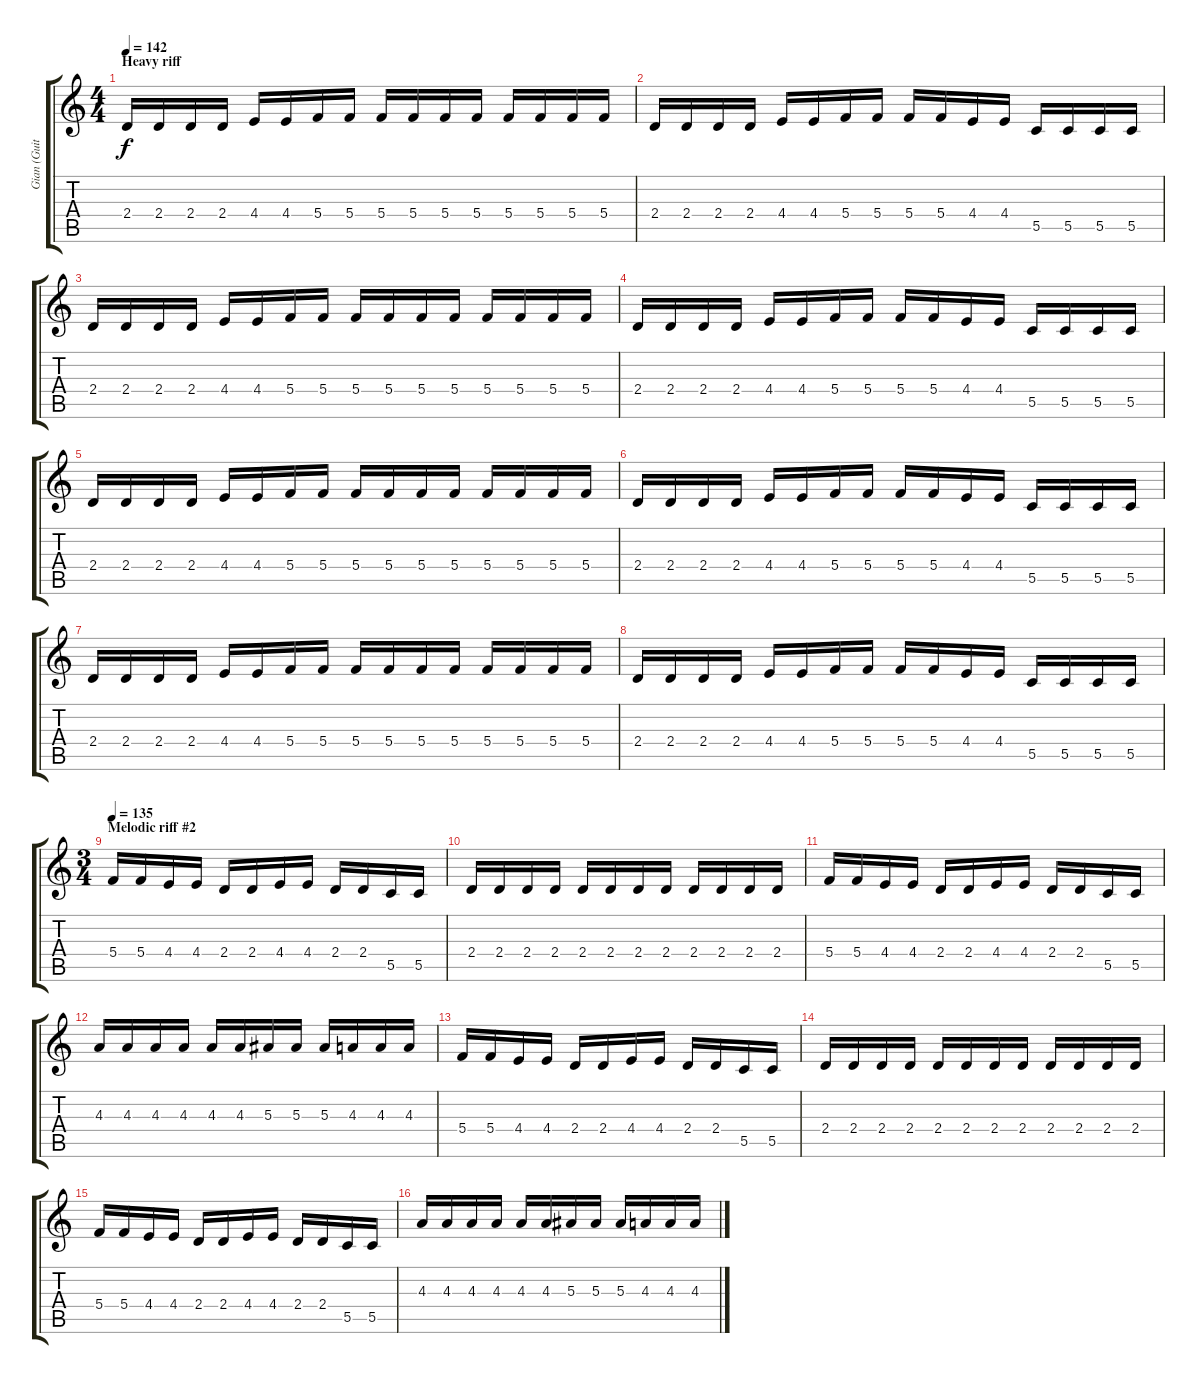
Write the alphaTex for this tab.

\track ("Gian (Guitar)" "Gian (Guit") {instrument overdrivenguitar}
\staff {score tabs}
\tuning (D4 A3 F3 C3 G2 D2) {hide}
\ts (4 4)
\section ("" "Heavy riff")
\tempo 142
\clef g2
\ks c
2.4.16{dy f} 2.4.16 2.4.16 2.4.16 4.4.16 4.4.16 5.4.16 5.4.16 5.4.16 5.4.16 5.4.16 5.4.16 5.4.16 5.4.16 5.4.16 5.4.16 |
2.4.16 2.4.16 2.4.16 2.4.16 4.4.16 4.4.16 5.4.16 5.4.16 5.4.16 5.4.16 4.4.16 4.4.16 5.5.16 5.5.16 5.5.16 5.5.16 |
2.4.16 2.4.16 2.4.16 2.4.16 4.4.16 4.4.16 5.4.16 5.4.16 5.4.16 5.4.16 5.4.16 5.4.16 5.4.16 5.4.16 5.4.16 5.4.16 |
2.4.16 2.4.16 2.4.16 2.4.16 4.4.16 4.4.16 5.4.16 5.4.16 5.4.16 5.4.16 4.4.16 4.4.16 5.5.16 5.5.16 5.5.16 5.5.16 |
2.4.16 2.4.16 2.4.16 2.4.16 4.4.16 4.4.16 5.4.16 5.4.16 5.4.16 5.4.16 5.4.16 5.4.16 5.4.16 5.4.16 5.4.16 5.4.16 |
2.4.16 2.4.16 2.4.16 2.4.16 4.4.16 4.4.16 5.4.16 5.4.16 5.4.16 5.4.16 4.4.16 4.4.16 5.5.16 5.5.16 5.5.16 5.5.16 |
2.4.16 2.4.16 2.4.16 2.4.16 4.4.16 4.4.16 5.4.16 5.4.16 5.4.16 5.4.16 5.4.16 5.4.16 5.4.16 5.4.16 5.4.16 5.4.16 |
2.4.16 2.4.16 2.4.16 2.4.16 4.4.16 4.4.16 5.4.16 5.4.16 5.4.16 5.4.16 4.4.16 4.4.16 5.5.16 5.5.16 5.5.16 5.5.16 |
\ts (3 4)
\section ("" "Melodic riff #2")
\tempo 135
5.4.16 5.4.16 4.4.16 4.4.16 2.4.16 2.4.16 4.4.16 4.4.16 2.4.16 2.4.16 5.5.16 5.5.16 |
2.4.16 2.4.16 2.4.16 2.4.16 2.4.16 2.4.16 2.4.16 2.4.16 2.4.16 2.4.16 2.4.16 2.4.16 |
5.4.16 5.4.16 4.4.16 4.4.16 2.4.16 2.4.16 4.4.16 4.4.16 2.4.16 2.4.16 5.5.16 5.5.16 |
4.3.16 4.3.16 4.3.16 4.3.16 4.3.16 4.3.16 5.3.16 5.3.16 5.3.16 4.3.16 4.3.16 4.3.16 |
5.4.16 5.4.16 4.4.16 4.4.16 2.4.16 2.4.16 4.4.16 4.4.16 2.4.16 2.4.16 5.5.16 5.5.16 |
2.4.16 2.4.16 2.4.16 2.4.16 2.4.16 2.4.16 2.4.16 2.4.16 2.4.16 2.4.16 2.4.16 2.4.16 |
5.4.16 5.4.16 4.4.16 4.4.16 2.4.16 2.4.16 4.4.16 4.4.16 2.4.16 2.4.16 5.5.16 5.5.16 |
4.3.16 4.3.16 4.3.16 4.3.16 4.3.16 4.3.16 5.3.16 5.3.16 5.3.16 4.3.16 4.3.16 4.3.16
